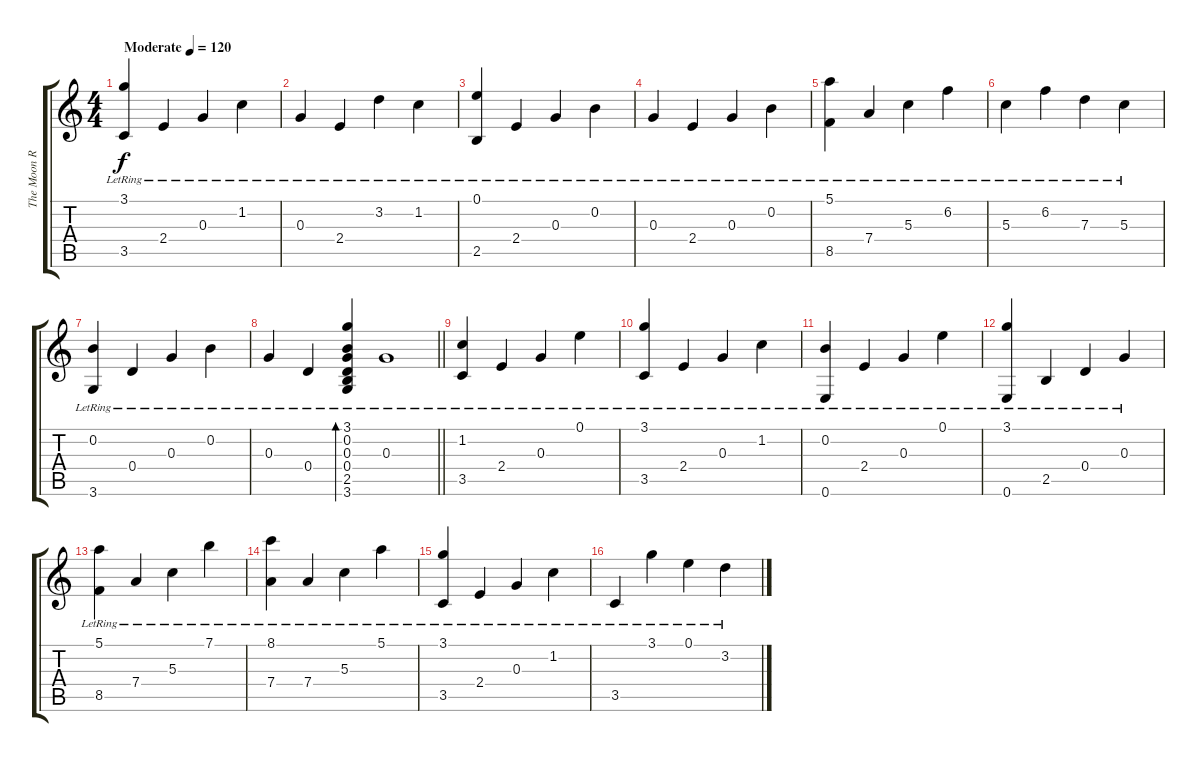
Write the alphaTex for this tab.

\track ("The Moon Represents My Heart" "The Moon R") {instrument acousticguitarsteel}
\staff {score tabs}
\tuning (E4 B3 G3 D3 A2 E2) {hide}
\ts (4 4)
\tempo (120 "Moderate")
\clef g2
\ks c
(3.1{lr} 3.5).4{dy f instrument acousticguitarsteel} 2.4{lr}.4 0.3{lr}.4 1.2{lr}.4 |
0.3{lr}.4 2.4{lr}.4 3.2{lr}.4 1.2{lr}.4 |
(0.1 2.5{lr}).4 2.4{lr}.4 0.3{lr}.4 0.2{lr}.4 |
0.3{lr}.4 2.4{lr}.4 0.3{lr}.4 0.2{lr}.4 |
(5.1{lr} 8.5).4 7.4{lr}.4 5.3{lr}.4 6.2{lr}.4 |
5.3{lr}.4 6.2{lr}.4 7.3{lr}.4 5.3{lr}.4 |
(0.2{lr} 3.6).4 0.4{lr}.4 0.3{lr}.4 0.2{lr}.4 |
\barLineRight lightlight
0.3{lr}.4 0.4{lr}.4 (3.1 0.2{lr} 0.3 0.4 2.5 3.6).4{bd 480} 0.3{lr}.1 |
(1.2 3.5{lr}).4 2.4{lr}.4 0.3{lr}.4 0.1{lr}.4 |
(3.1{lr} 3.5).4 2.4{lr}.4 0.3{lr}.4 1.2{lr}.4 |
(0.2{lr} 0.6).4 2.4{lr}.4 0.3{lr}.4 0.1{lr}.4 |
(3.1{lr} 0.6).4 2.5{lr}.4 0.4{lr}.4 0.3{lr}.4 |
(5.1 8.5{lr}).4 7.4{lr}.4 5.3{lr}.4 7.1{lr}.4 |
(8.1{lr} 7.4{lr}).4 7.4{lr}.4 5.3{lr}.4 5.1{lr}.4 |
(3.1 3.5{lr}).4 2.4{lr}.4 0.3{lr}.4 1.2{lr}.4 |
3.5{lr}.4 3.1{lr}.4 0.1{lr}.4 3.2{lr}.4
